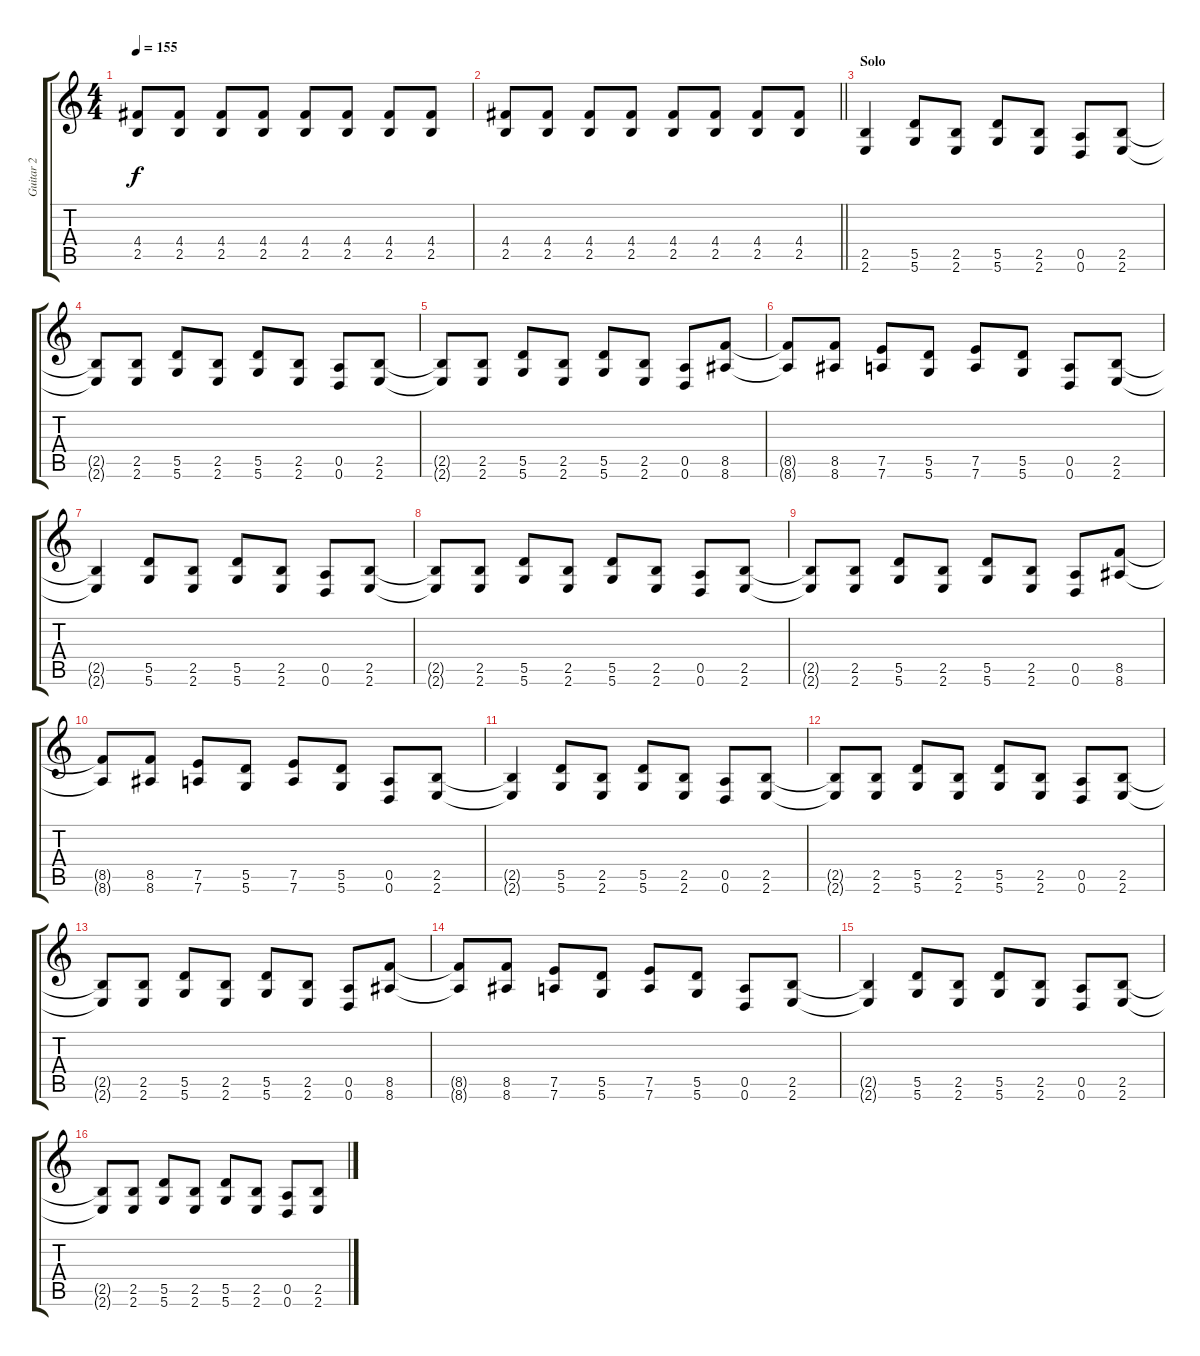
\track ("Guitar 2" "Guitar 2") {instrument distortionguitar}
\staff {score tabs}
\tuning (E4 B3 G3 D3 A2 D2) {hide}
\ts (4 4)
\tempo 155
\clef g2
\ks c
(4.4 2.5).8{dy f} (4.4 2.5).8 (4.4 2.5).8 (4.4 2.5).8 (4.4 2.5).8 (4.4 2.5).8 (4.4 2.5).8 (4.4 2.5).8 |
\barLineRight lightlight
(4.4 2.5).8 (4.4 2.5).8 (4.4 2.5).8 (4.4 2.5).8 (4.4 2.5).8 (4.4 2.5).8 (4.4 2.5).8 (4.4 2.5).8 |
\section ("" "Solo")
(2.5 2.6).4 (5.5 5.6).8 (2.5 2.6).8 (5.5 5.6).8 (2.5 2.6).8 (0.5 0.6).8 (2.5 2.6).8 |
(2.5{t} 2.6{t}).8 (2.5 2.6).8 (5.5 5.6).8 (2.5 2.6).8 (5.5 5.6).8 (2.5 2.6).8 (0.5 0.6).8 (2.5 2.6).8 |
(2.5{t} 2.6{t}).8 (2.5 2.6).8 (5.5 5.6).8 (2.5 2.6).8 (5.5 5.6).8 (2.5 2.6).8 (0.5 0.6).8 (8.5 8.6).8 |
(8.5{t} 8.6{t}).8 (8.5 8.6).8 (7.5 7.6).8 (5.5 5.6).8 (7.5 7.6).8 (5.5 5.6).8 (0.5 0.6).8 (2.5 2.6).8 |
(2.5{t} 2.6{t}).4 (5.5 5.6).8 (2.5 2.6).8 (5.5 5.6).8 (2.5 2.6).8 (0.5 0.6).8 (2.5 2.6).8 |
(2.5{t} 2.6{t}).8 (2.5 2.6).8 (5.5 5.6).8 (2.5 2.6).8 (5.5 5.6).8 (2.5 2.6).8 (0.5 0.6).8 (2.5 2.6).8 |
(2.5{t} 2.6{t}).8 (2.5 2.6).8 (5.5 5.6).8 (2.5 2.6).8 (5.5 5.6).8 (2.5 2.6).8 (0.5 0.6).8 (8.5 8.6).8 |
(8.5{t} 8.6{t}).8 (8.5 8.6).8 (7.5 7.6).8 (5.5 5.6).8 (7.5 7.6).8 (5.5 5.6).8 (0.5 0.6).8 (2.5 2.6).8 |
(2.5{t} 2.6{t}).4 (5.5 5.6).8 (2.5 2.6).8 (5.5 5.6).8 (2.5 2.6).8 (0.5 0.6).8 (2.5 2.6).8 |
(2.5{t} 2.6{t}).8 (2.5 2.6).8 (5.5 5.6).8 (2.5 2.6).8 (5.5 5.6).8 (2.5 2.6).8 (0.5 0.6).8 (2.5 2.6).8 |
(2.5{t} 2.6{t}).8 (2.5 2.6).8 (5.5 5.6).8 (2.5 2.6).8 (5.5 5.6).8 (2.5 2.6).8 (0.5 0.6).8 (8.5 8.6).8 |
(8.5{t} 8.6{t}).8 (8.5 8.6).8 (7.5 7.6).8 (5.5 5.6).8 (7.5 7.6).8 (5.5 5.6).8 (0.5 0.6).8 (2.5 2.6).8 |
(2.5{t} 2.6{t}).4 (5.5 5.6).8 (2.5 2.6).8 (5.5 5.6).8 (2.5 2.6).8 (0.5 0.6).8 (2.5 2.6).8 |
(2.5{t} 2.6{t}).8 (2.5 2.6).8 (5.5 5.6).8 (2.5 2.6).8 (5.5 5.6).8 (2.5 2.6).8 (0.5 0.6).8 (2.5 2.6).8
